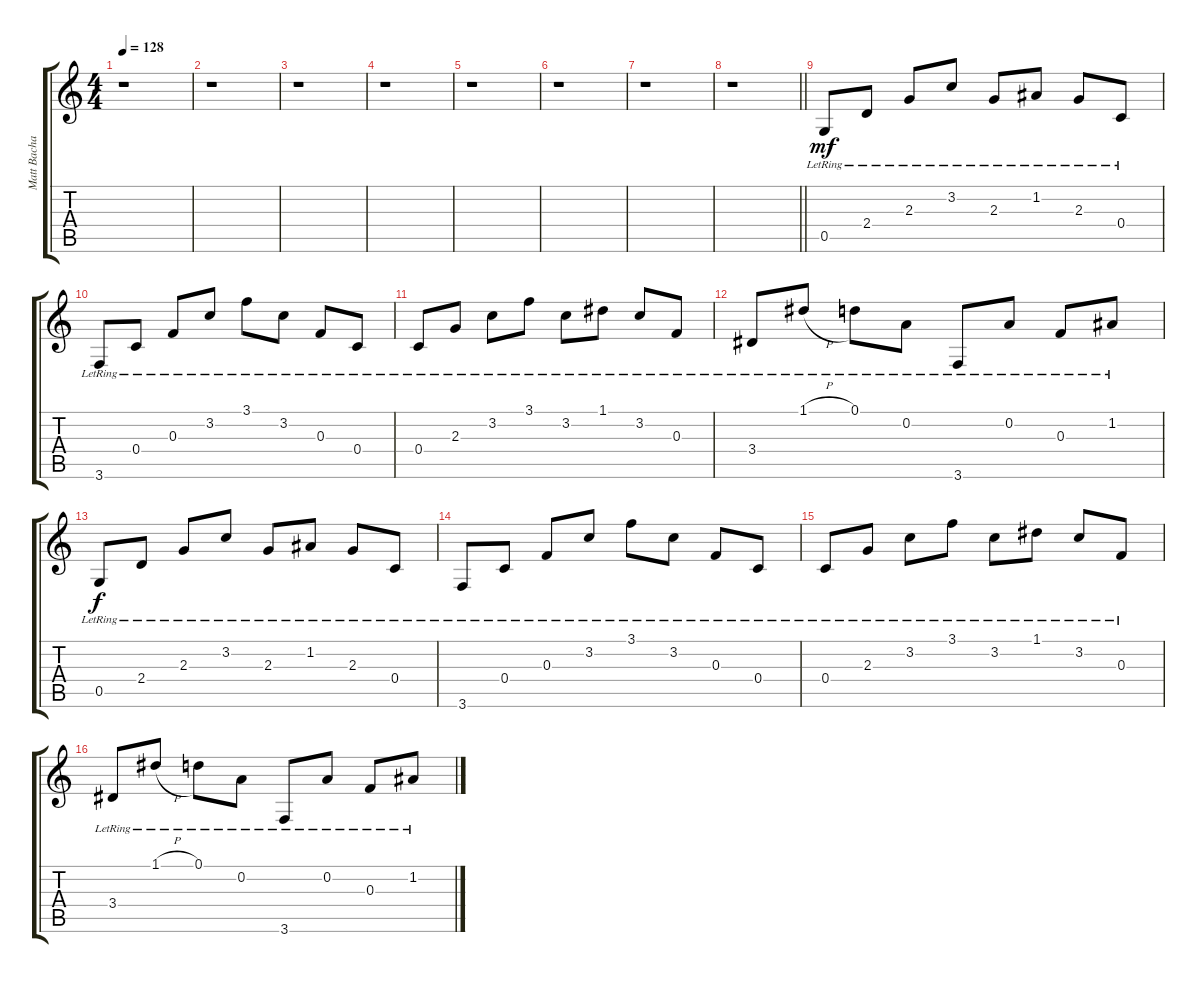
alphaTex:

\track ("Matt Bachand Acoustic" "Matt Bacha") {instrument acousticguitarnylon}
\staff {score tabs}
\tuning (D4 A3 F3 C3 G2 D2) {hide}
\ts (4 4)
\tempo 128
\clef g2
\ks c
r.1{dy mf instrument acousticguitarnylon} |
r.1 |
r.1 |
r.1 |
r.1 |
r.1 |
r.1 |
\barLineRight lightlight
r.1 |
0.5{lr}.8 2.4{lr}.8 2.3{lr}.8 3.2{lr}.8 2.3{lr}.8 1.2{lr}.8 2.3{lr}.8 0.4{lr}.8 |
3.6{lr}.8 0.4{lr}.8 0.3{lr}.8 3.2{lr}.8 3.1{lr}.8 3.2{lr}.8 0.3{lr}.8 0.4{lr}.8 |
0.4{lr}.8 2.3{lr}.8 3.2{lr}.8 3.1{lr}.8 3.2{lr}.8 1.1{lr}.8 3.2{lr}.8 0.3{lr}.8 |
3.4{lr}.8 1.1{h lr}.8 0.1{lr}.8 0.2{lr}.8 3.6{lr}.8 0.2{lr}.8 0.3{lr}.8 1.2{lr}.8 |
0.5{lr}.8{dy f} 2.4{lr}.8 2.3{lr}.8 3.2{lr}.8 2.3{lr}.8 1.2{lr}.8 2.3{lr}.8 0.4{lr}.8 |
3.6{lr}.8 0.4{lr}.8 0.3{lr}.8 3.2{lr}.8 3.1{lr}.8 3.2{lr}.8 0.3{lr}.8 0.4{lr}.8 |
0.4{lr}.8 2.3{lr}.8 3.2{lr}.8 3.1{lr}.8 3.2{lr}.8 1.1{lr}.8 3.2{lr}.8 0.3{lr}.8 |
3.4{lr}.8 1.1{h lr}.8 0.1{lr}.8 0.2{lr}.8 3.6{lr}.8 0.2{lr}.8 0.3{lr}.8 1.2{lr}.8
